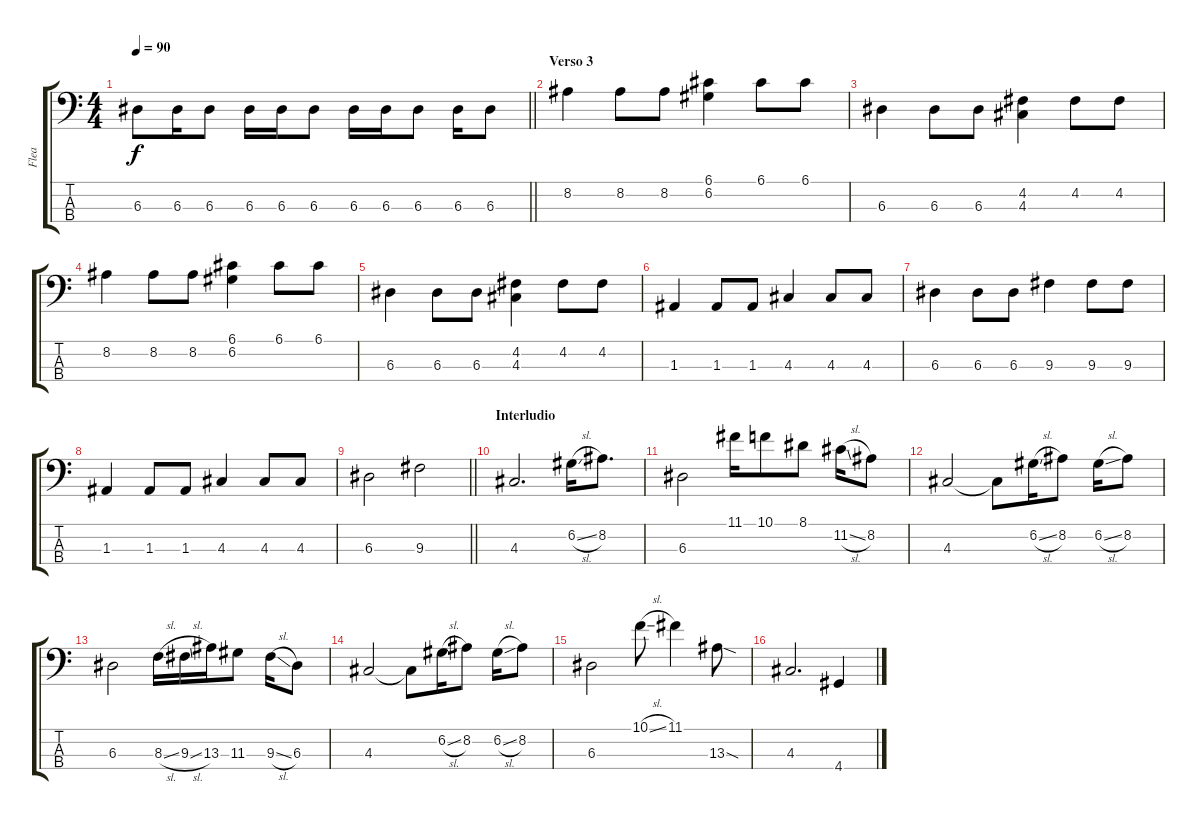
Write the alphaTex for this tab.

\track ("Flea" "Flea") {instrument electricbassfinger}
\staff {score tabs}
\tuning (G2 D2 A1 E1) {hide}
\ts (4 4)
\tempo 90
\clef f4
\barLineRight lightlight
\ks c
6.3.8{dy f} 6.3.16 6.3.8 6.3.16 6.3.16 6.3.8 6.3.16 6.3.16 6.3.8 6.3.16 6.3.8 |
\section ("" "Verso 3")
8.2.4 8.2.8 8.2.8 (6.1 6.2).4 6.1.8 6.1.8 |
6.3.4 6.3.8 6.3.8 (4.2 4.3).4 4.2.8 4.2.8 |
8.2.4 8.2.8 8.2.8 (6.1 6.2).4 6.1.8 6.1.8 |
6.3.4 6.3.8 6.3.8 (4.2 4.3).4 4.2.8 4.2.8 |
1.3.4 1.3.8 1.3.8 4.3.4 4.3.8 4.3.8 |
6.3.4 6.3.8 6.3.8 9.3.4 9.3.8 9.3.8 |
1.3.4 1.3.8 1.3.8 4.3.4 4.3.8 4.3.8 |
\barLineRight lightlight
6.3.2 9.3.2 |
\section ("" "Interludio")
4.3.2{d} 6.2{sl}.16 8.2.8{d} |
6.3.2 11.1.16 10.1.8 8.1.8 11.2{sl}.16 8.2.8 |
4.3.2 4.3{t}.8 6.2{sl}.16 8.2.8 6.2{sl}.16 8.2.8 |
6.3.2 8.3{sl}.16 9.3{sl}.16 13.3.16 11.3.8 9.3{sl}.16 6.3.8 |
4.3.2 4.3{t}.8 6.2{sl}.16 8.2.8 6.2{sl}.16 8.2.8 |
6.3.2 10.1{sl}.8 11.1.4 13.3{sod}.8 |
4.3.2{d} 4.4.4
